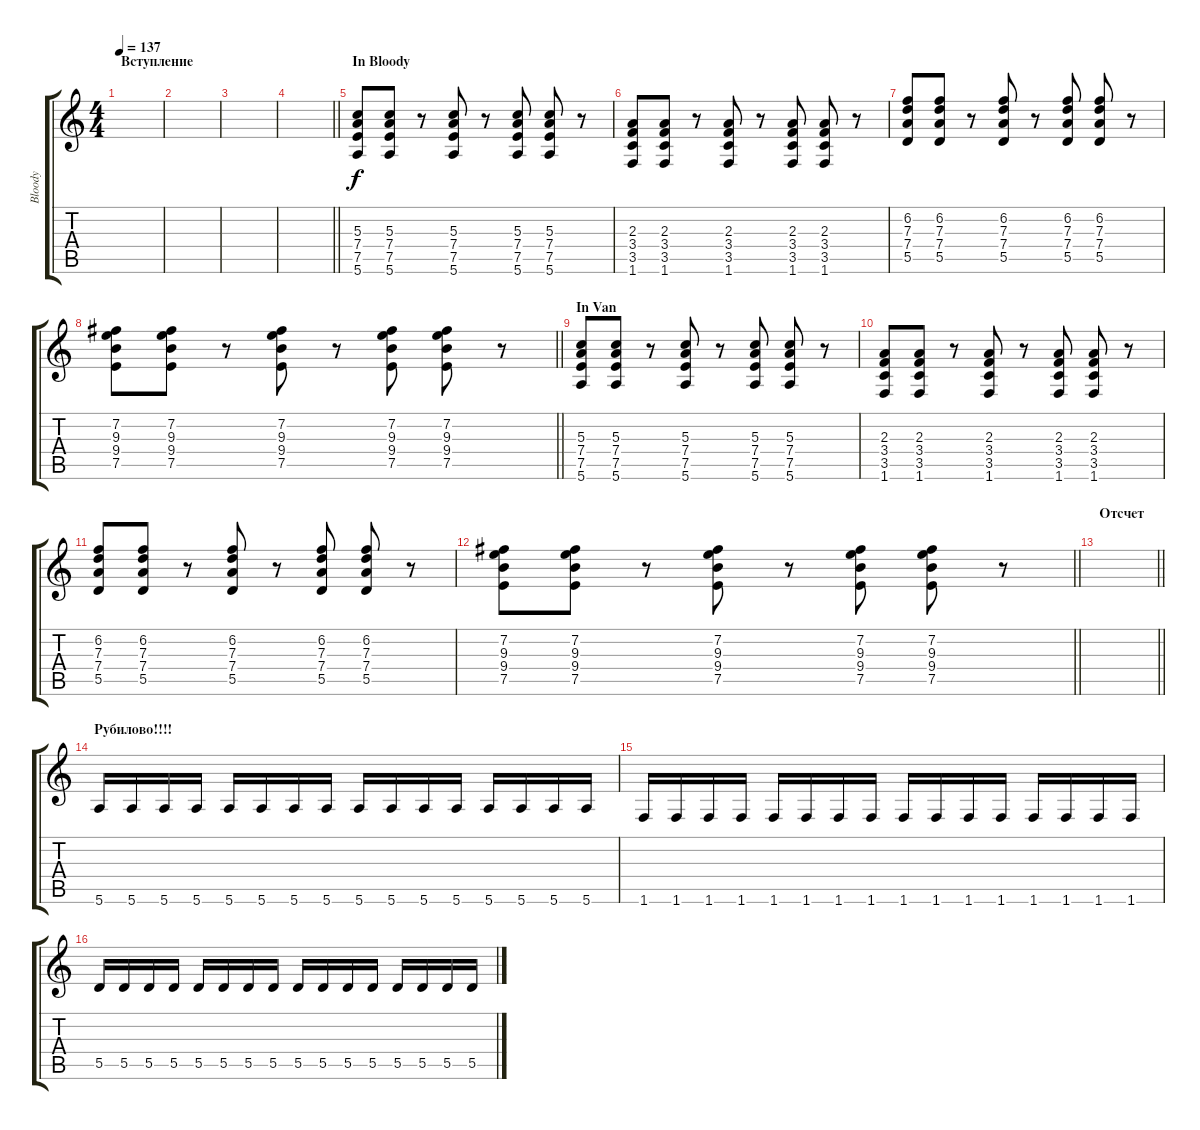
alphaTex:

\track ("Bloody" "Bloody") {instrument distortionguitar}
\staff {score tabs}
\tuning (E4 B3 G3 D3 A2 E2) {hide}
\ts (4 4)
\section ("" "Вступление")
\tempo 137
\clef g2
\ks c
|
|
|
\barLineRight lightlight
|
\section ("" "In Bloody")
(5.3 7.4 7.5 5.6).8{instrument electricguitarclean} (5.3 7.4 7.5 5.6).8 r.8 (5.3 7.4 7.5 5.6).8 r.8 (5.3 7.4 7.5 5.6).8 (5.3 7.4 7.5 5.6).8 r.8 |
(2.3 3.4 3.5 1.6).8 (2.3 3.4 3.5 1.6).8 r.8 (2.3 3.4 3.5 1.6).8 r.8 (2.3 3.4 3.5 1.6).8 (2.3 3.4 3.5 1.6).8 r.8 |
(6.2 7.3 7.4 5.5).8 (6.2 7.3 7.4 5.5).8 r.8 (6.2 7.3 7.4 5.5).8 r.8 (6.2 7.3 7.4 5.5).8 (6.2 7.3 7.4 5.5).8 r.8 |
\barLineRight lightlight
(7.2 9.3 9.4 7.5).8 (7.2 9.3 9.4 7.5).8 r.8 (7.2 9.3 9.4 7.5).8 r.8 (7.2 9.3 9.4 7.5).8 (7.2 9.3 9.4 7.5).8 r.8 |
\section ("" "In Van")
(5.3 7.4 7.5 5.6).8 (5.3 7.4 7.5 5.6).8 r.8 (5.3 7.4 7.5 5.6).8 r.8 (5.3 7.4 7.5 5.6).8 (5.3 7.4 7.5 5.6).8 r.8 |
(2.3 3.4 3.5 1.6).8 (2.3 3.4 3.5 1.6).8 r.8 (2.3 3.4 3.5 1.6).8 r.8 (2.3 3.4 3.5 1.6).8 (2.3 3.4 3.5 1.6).8 r.8 |
(6.2 7.3 7.4 5.5).8 (6.2 7.3 7.4 5.5).8 r.8 (6.2 7.3 7.4 5.5).8 r.8 (6.2 7.3 7.4 5.5).8 (6.2 7.3 7.4 5.5).8 r.8 |
\barLineRight lightlight
(7.2 9.3 9.4 7.5).8 (7.2 9.3 9.4 7.5).8 r.8 (7.2 9.3 9.4 7.5).8 r.8 (7.2 9.3 9.4 7.5).8 (7.2 9.3 9.4 7.5).8 r.8 |
\section ("" "Отсчет")
\barLineRight lightlight
|
\section ("" "Рубилово!!!!")
5.6.16{instrument distortionguitar} 5.6.16 5.6.16 5.6.16 5.6.16 5.6.16 5.6.16 5.6.16 5.6.16 5.6.16 5.6.16 5.6.16 5.6.16 5.6.16 5.6.16 5.6.16 |
1.6.16 1.6.16 1.6.16 1.6.16 1.6.16 1.6.16 1.6.16 1.6.16 1.6.16 1.6.16 1.6.16 1.6.16 1.6.16 1.6.16 1.6.16 1.6.16 |
5.5.16 5.5.16 5.5.16 5.5.16 5.5.16 5.5.16 5.5.16 5.5.16 5.5.16 5.5.16 5.5.16 5.5.16 5.5.16 5.5.16 5.5.16 5.5.16
